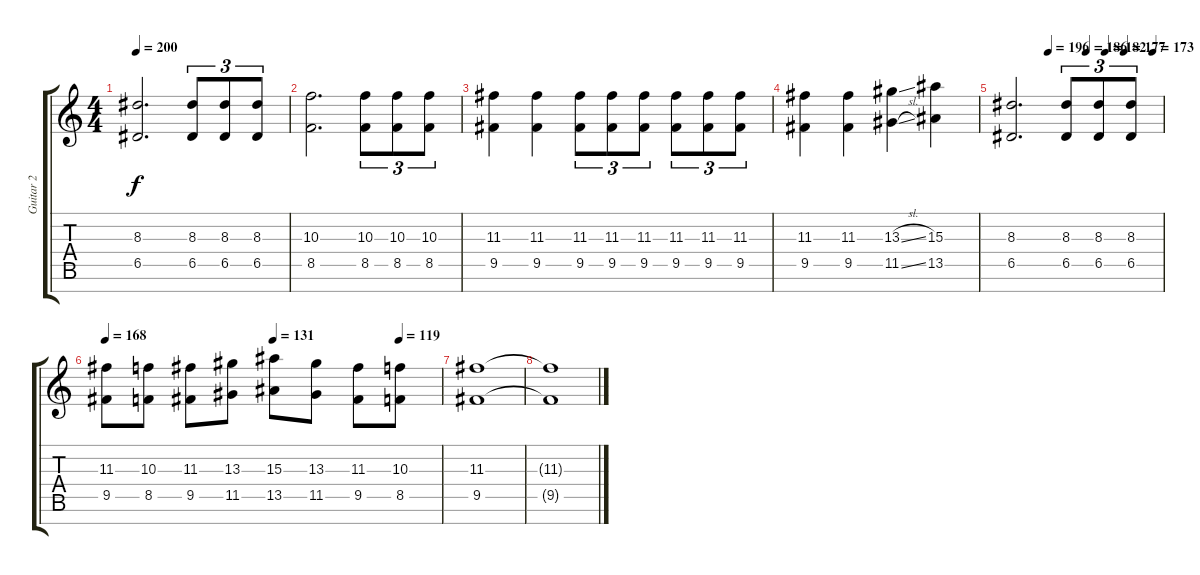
\track ("Guitar 2" "Guitar 2") {instrument distortionguitar}
\staff {score tabs}
\tuning (E4 B3 G3 D3 A2 E2 B1) {hide}
\ts (4 4)
\tempo 200
\clef g2
\ks c
(8.3 6.5).2{d dy f} (8.3 6.5).8{tu (3 2)} (8.3 6.5).8{tu (3 2)} (8.3 6.5).8{tu (3 2)} |
(10.3 8.5).2{d} (10.3 8.5).8{tu (3 2)} (10.3 8.5).8{tu (3 2)} (10.3 8.5).8{tu (3 2)} |
(11.3 9.5).4 (11.3 9.5).4 (11.3 9.5).8{tu (3 2)} (11.3 9.5).8{tu (3 2)} (11.3 9.5).8{tu (3 2)} (11.3 9.5).8{tu (3 2)} (11.3 9.5).8{tu (3 2)} (11.3 9.5).8{tu (3 2)} |
(11.3 9.5).4 (11.3 9.5).4 (13.3{sl} 11.5{sl}).4 (15.3 13.5).4 |
\tempo (196 0.25)
\tempo (186 0.5)
\tempo (182 0.625)
\tempo (177 0.75)
\tempo (173 0.9375)
(8.3 6.5).2{d} (8.3 6.5).8{tu (3 2)} (8.3 6.5).8{tu (3 2)} (8.3 6.5).8{tu (3 2)} |
\tempo 168
\tempo (131 0.5)
\tempo (119 0.875)
(11.3 9.5).8 (10.3 8.5).8 (11.3 9.5).8 (13.3 11.5).8 (15.3 13.5).8 (13.3 11.5).8 (11.3 9.5).8 (10.3 8.5).8 |
(11.3 9.5).1 |
(11.3{t} 9.5{t}).1
